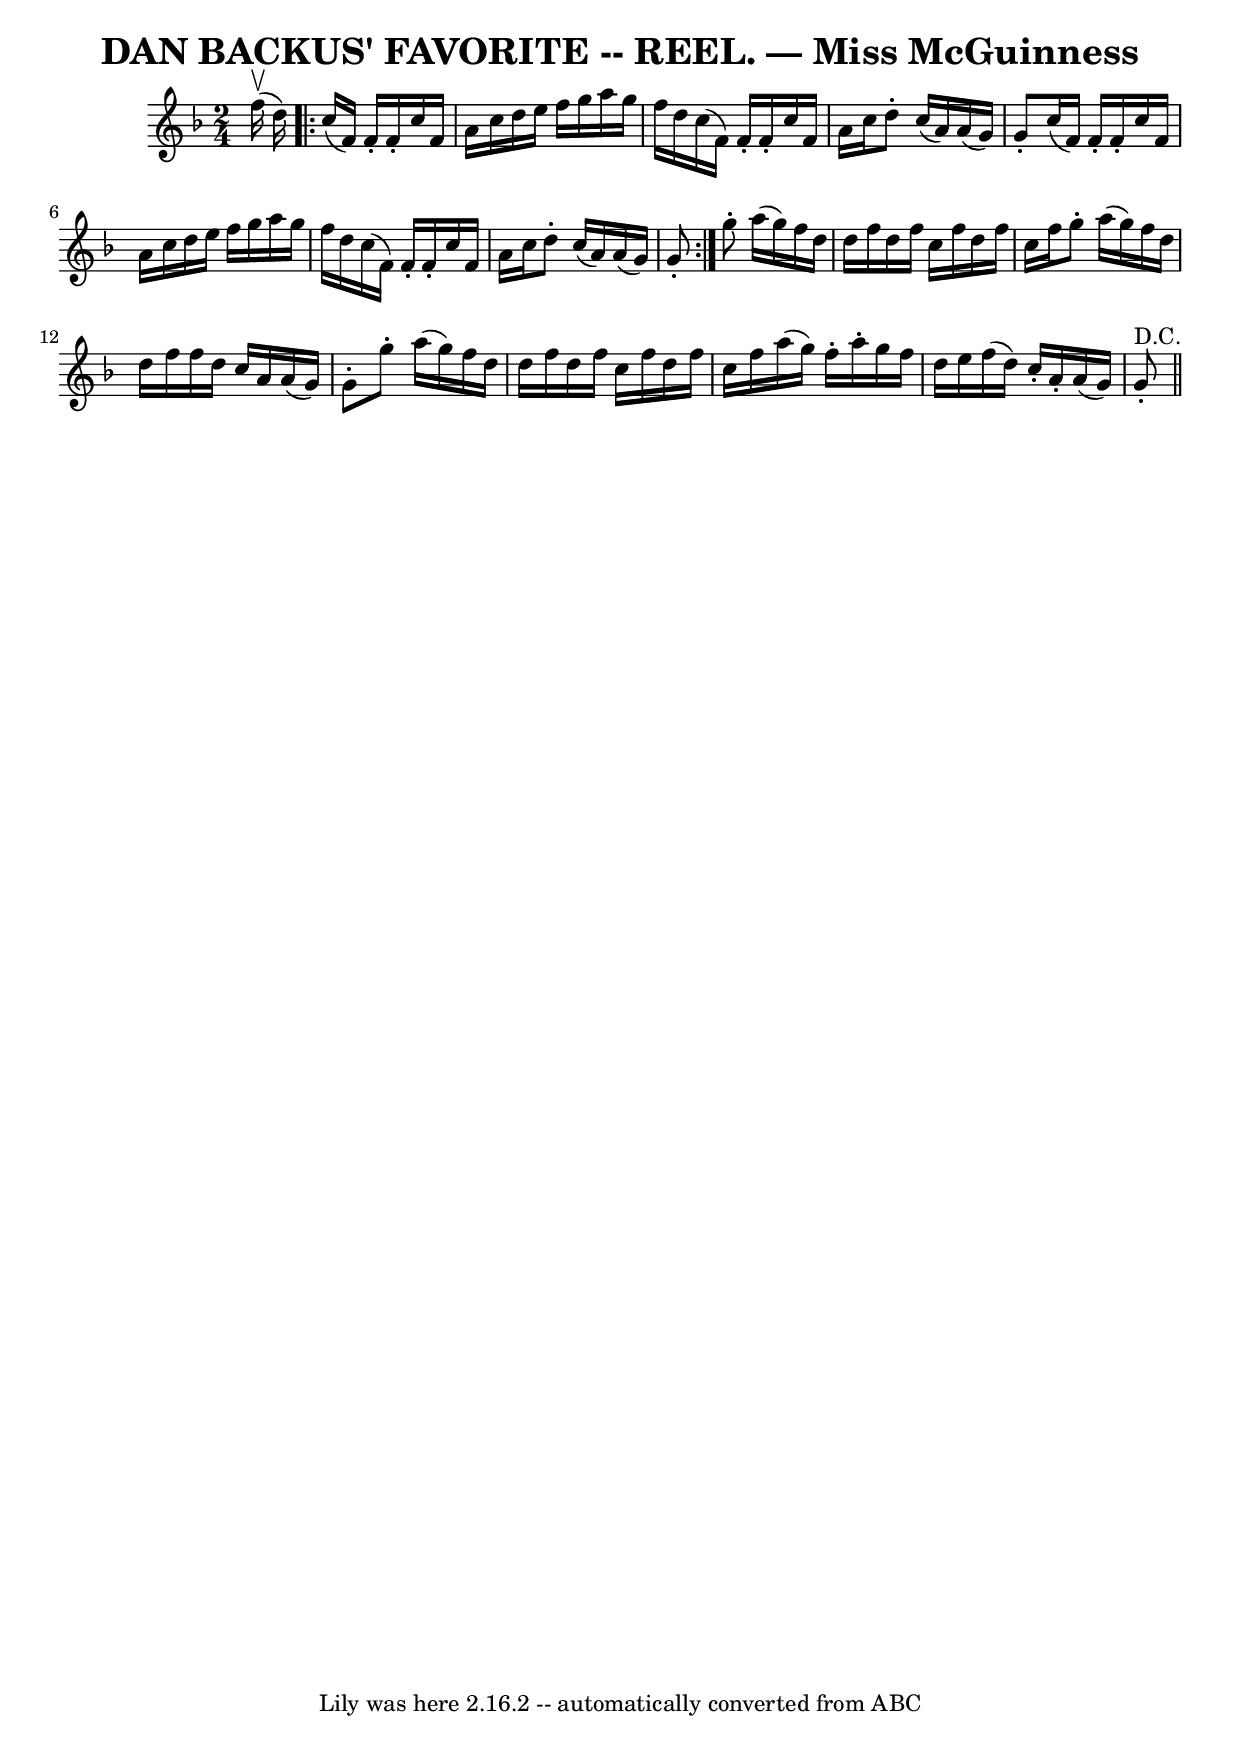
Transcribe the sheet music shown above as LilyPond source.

\version "2.16.2"
\include "Mammoth.ily"
\header {
  %% book = "Coles pg. 30.8"
  crossRefNumber = "16"
  footnotes = ""
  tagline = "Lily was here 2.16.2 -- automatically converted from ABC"
  title = "DAN BACKUS' FAVORITE -- REEL. — Miss McGuinness"

}
voicedefault =  {


  \time 2/4 
  \key f \major
  f''16^\upbow(d''16) 
  \repeat volta 2 {
    c''16 
    (f'16) f'16-. f'16-. c''16 f'16 a'16 c''16  |
    
    d''16 e''16 f''16 g''16 a''16 g''16 f''16 d''16  |
    
    c''16 (f'16) f'16-. f'16-. c''16 f'16 a'16 c''16  
    |
    d''8-. c''16 (a'16) a'16 (g'16) g'8-. |
    
    c''16 (f'16) f'16-. f'16-. c''16 f'16 a'16 c''16  
    |
    d''16 e''16 f''16 g''16 a''16 g''16 f''16 d''16 
    |
    c''16 (f'16) f'16-. f'16-. c''16 f'16 a'16    
    c''16  |
    d''8-. c''16 (a'16) a'16 (g'16) g'8-. 
  }   
  g''8-. a''16 (g''16) f''16 d''16 d''16 f''16  |
  
  d''16 f''16 c''16 f''16 d''16 f''16 c''16 f''16  |
  
  g''8-. a''16 (g''16) f''16 d''16 d''16 f''16  |
  
  f''16 d''16 c''16 a'16 a'16 (g'16) g'8-. |
  g''8-. a''16 (g''16) f''16 d''16 d''16 f''16  |
  d''16   
  f''16 c''16 f''16 d''16 f''16 c''16 f''16  |
  a''16 
  (g''16) f''16-. a''16-. g''16 f''16 d''16 e''16  
  |
  f''16 (d''16) c''16-. a'16-. a'16 (g'16) g'8^"D.C."-. \bar "||"   

}

\score{
  <<

    \context Staff="default"
    {
      \voicedefault 
      
    }

  >>
  \layout {
    
  }
  \midi {
  }

}
